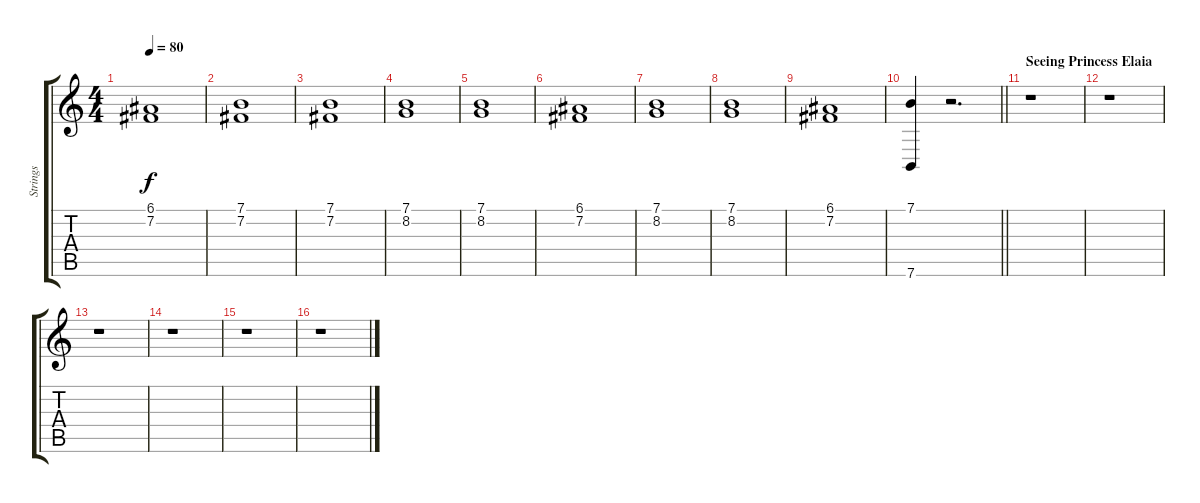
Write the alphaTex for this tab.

\track ("Strings" "Strings") {instrument stringensemble1}
\staff {score tabs}
\tuning (E4 B3 G3 D3 A2 E2) {hide}
\ts (4 4)
\tempo 80
\clef g2
\ks c
(6.1 7.2).1{dy f} |
(7.1 7.2).1 |
(7.1 7.2).1 |
(7.1 8.2).1 |
(7.1 8.2).1 |
(6.1 7.2).1 |
(7.1 8.2).1 |
(7.1 8.2).1 |
(6.1 7.2).1 |
\barLineRight lightlight
(7.1 7.6).4 r.2{d} |
\section ("" "Seeing Princess Elaia")
r.1 |
r.1 |
r.1 |
r.1 |
r.1 |
r.1
